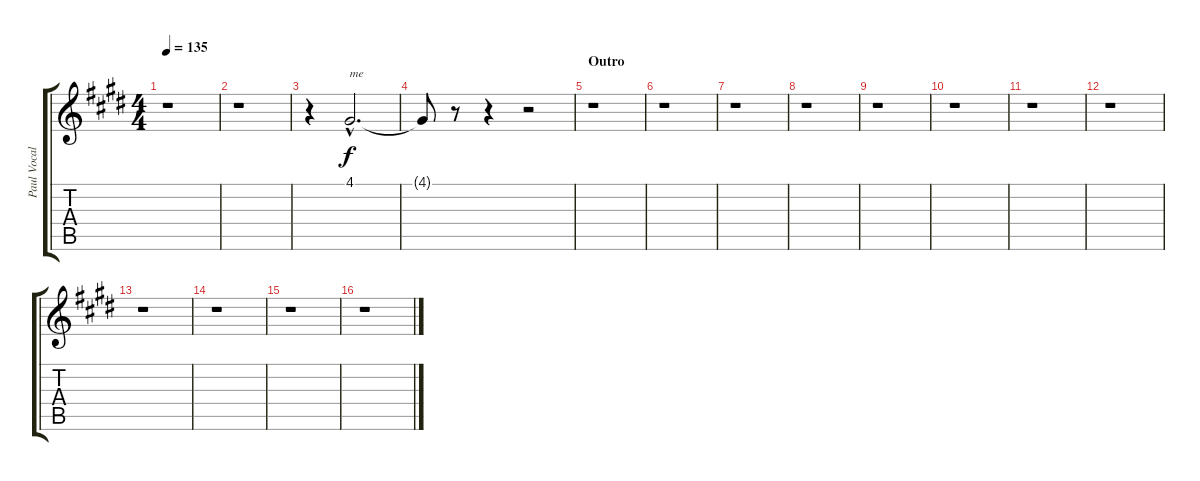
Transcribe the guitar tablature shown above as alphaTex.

\track ("Paul Vocals" "Paul Vocal") {instrument tenorsax}
\staff {score tabs}
\tuning (E4 B3 G3 D3 A2 E2) {hide}
\ts (4 4)
\tempo 135
\clef g2
\ks e
r.1{dy f} |
r.1 |
r.4 4.1{hac}.2{d txt "me"} |
4.1{t}.8 r.8 r.4 r.2 |
\section ("" "Outro")
r.1 |
r.1 |
r.1 |
r.1 |
r.1 |
r.1 |
r.1 |
r.1 |
r.1 |
r.1 |
r.1 |
r.1
